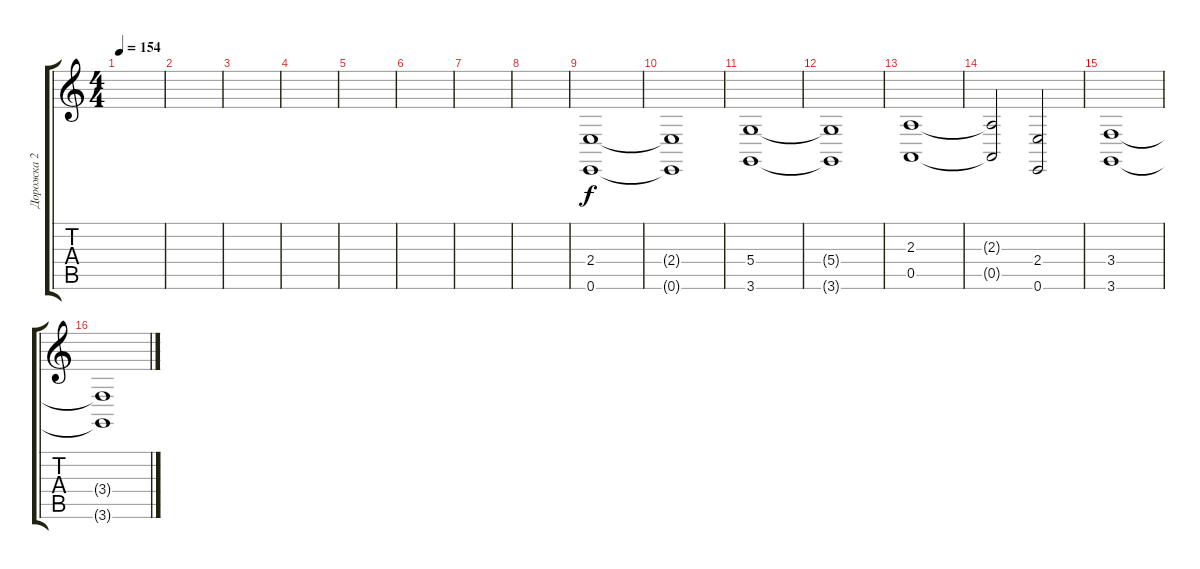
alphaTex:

\track ("Дорожка 2" "Дорожка 2") {instrument stringensemble1}
\staff {score tabs}
\tuning (E4 B3 G3 D3 A2 E2) {hide}
\ts (4 4)
\tempo 154
\clef g2
\ks c
|
|
|
|
|
|
|
|
(2.4 0.6).1 |
(2.4{t} 0.6{t}).1 |
(5.4 3.6).1 |
(5.4{t} 3.6{t}).1 |
(2.3 0.5).1 |
(2.3{t} 0.5{t}).2 (2.4 0.6).2 |
(3.4 3.6).1 |
(3.4{t} 3.6{t}).1
